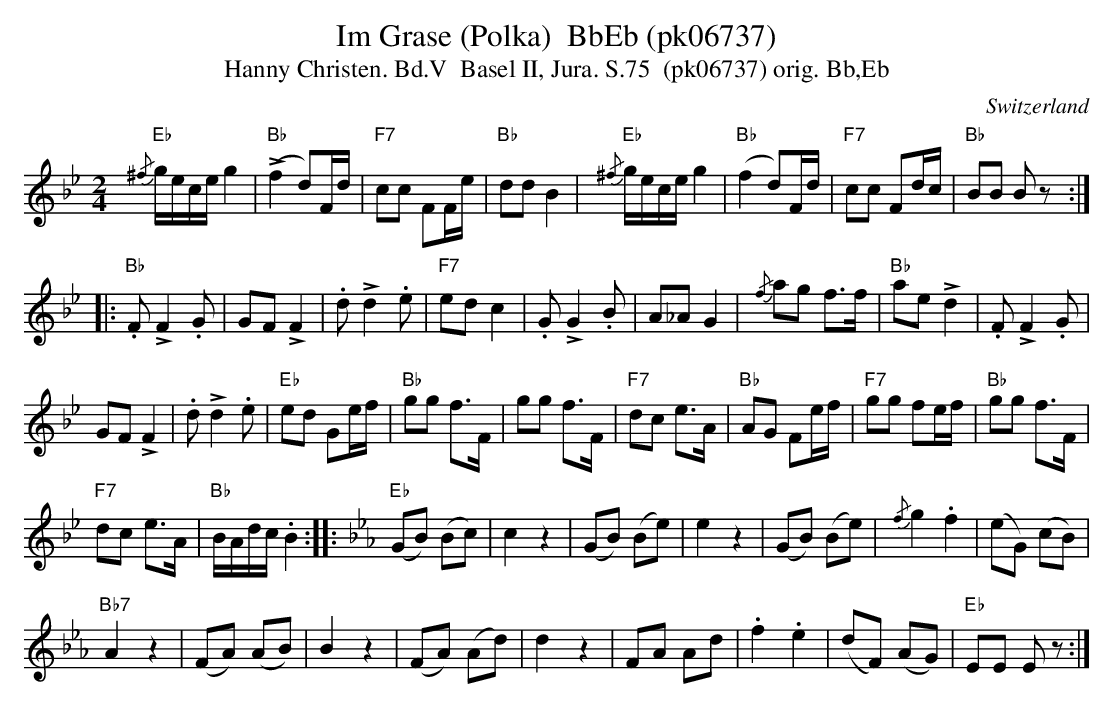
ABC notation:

X:1
T:Im Grase (Polka)  BbEb (pk06737)
T:Hanny Christen. Bd.V  Basel II, Jura. S.75  (pk06737) orig. Bb,Eb
M:2/4
L:1/8
O:Switzerland
K:Bb major
 "Eb"{/^f}g/e/c/e/ g2 | (!>!"Bb"f2d)F/d/ | "F7"cc FF/e/ | "Bb"ddB2 | {/^f}"Eb"g/e/c/e/ g2 | ("Bb"f2d)F/d/ | "F7"cc Fd/c/ | "Bb"BB Bz :|
|: "Bb".F!>!F2.G | GF!>!F2 | .d!>!d2.e | "F7"edc2 | .G!>!G2.B | A_AG2 | {/f}ag f>f | "Bb"ae!>!d2 | .F!>!F2.G |
GF!>!F2 | .d!>!d2.e | "Eb"ed Ge/f/ | "Bb"gg f>F | gg f>F | "F7"dc e>A | "Bb"AG Fe/f/ | "F7"gg  fe/f/ | "Bb"gg f>F |
"F7"dc e>A | "Bb"B/A/d/c/.B2 :: [K:Eb] ("Eb"GB) (Bc) | c2z2 | (GB) (Be) | e2z2 | (GB) (Be) | {/f}g2.f2 | (eG) (cB) |
"Bb7"A2z2 | (FA) (AB) | B2z2 | (FA) (Ad) | d2z2 | FA Ad | .f2.e2 |  (dF) (AG) | "Eb"EE Ez :|
